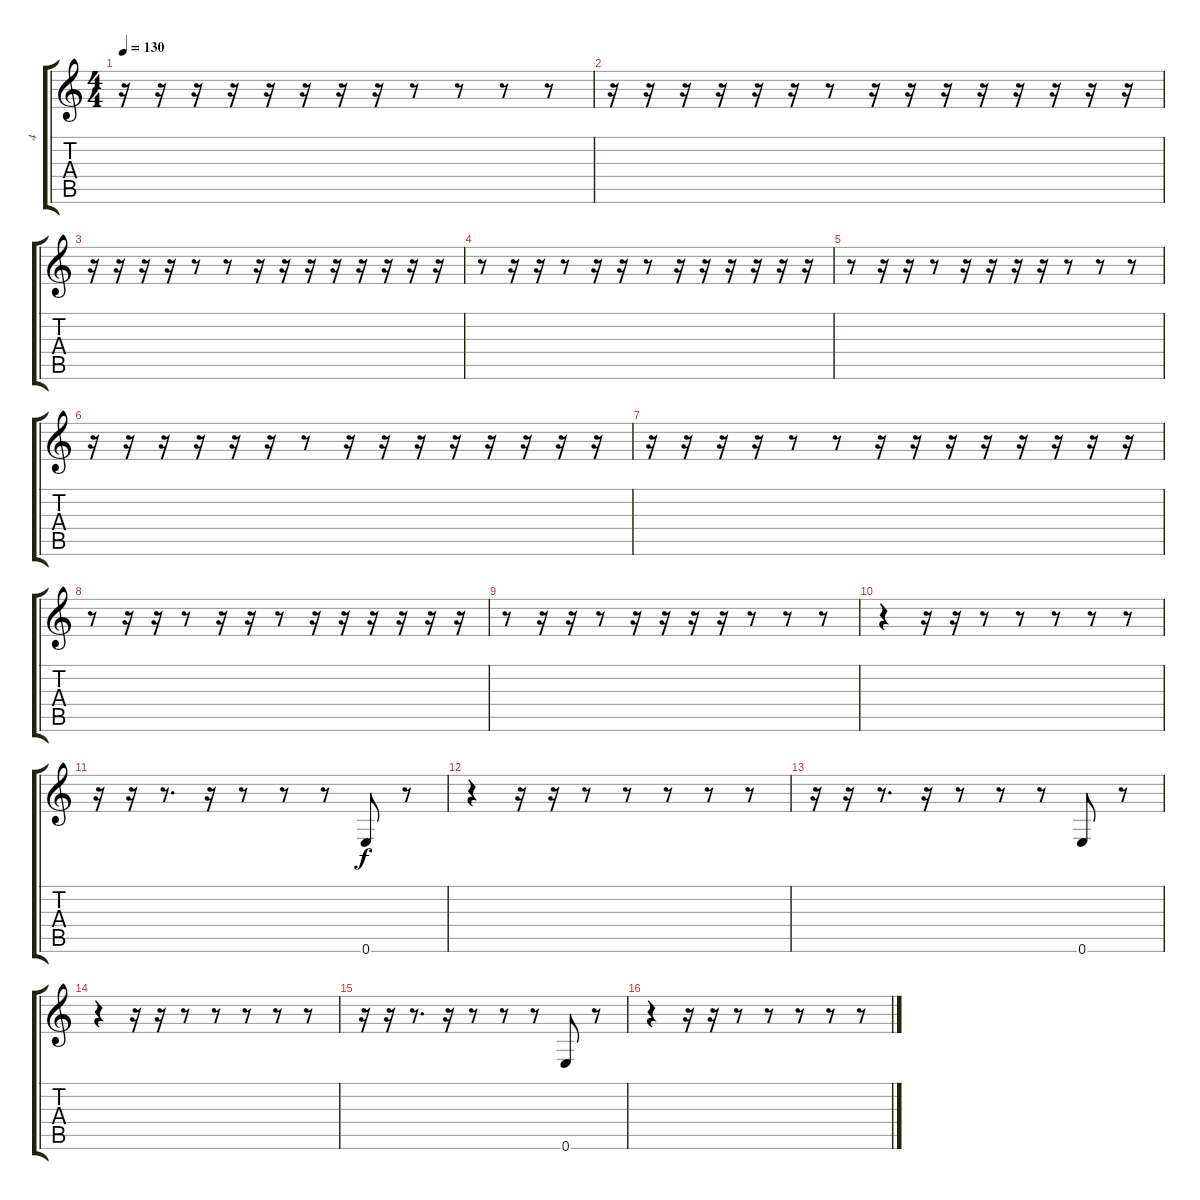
\track ("4" "4") {instrument electricbassfinger}
\staff {score tabs}
\tuning (E4 B3 G3 D3 A2 E2) {hide}
\ts (4 4)
\tempo 130
\clef g2
\ks c
r.16{dy f} r.16 r.16 r.16 r.16 r.16 r.16 r.16 r.8 r.8 r.8 r.8 |
r.16 r.16 r.16 r.16 r.16 r.16 r.8 r.16 r.16 r.16 r.16 r.16 r.16 r.16 r.16 |
r.16 r.16 r.16 r.16 r.8 r.8 r.16 r.16 r.16 r.16 r.16 r.16 r.16 r.16 |
r.8 r.16 r.16 r.8 r.16 r.16 r.8 r.16 r.16 r.16 r.16 r.16 r.16 |
r.8 r.16 r.16 r.8 r.16 r.16 r.16 r.16 r.8 r.8 r.8 |
r.16 r.16 r.16 r.16 r.16 r.16 r.8 r.16 r.16 r.16 r.16 r.16 r.16 r.16 r.16 |
r.16 r.16 r.16 r.16 r.8 r.8 r.16 r.16 r.16 r.16 r.16 r.16 r.16 r.16 |
r.8 r.16 r.16 r.8 r.16 r.16 r.8 r.16 r.16 r.16 r.16 r.16 r.16 |
r.8 r.16 r.16 r.8 r.16 r.16 r.16 r.16 r.8 r.8 r.8 |
r.4 r.16 r.16 r.8 r.8 r.8 r.8 r.8 |
r.16 r.16 r.8{d} r.16 r.8 r.8 r.8 0.6.8 r.8 |
r.4 r.16 r.16 r.8 r.8 r.8 r.8 r.8 |
r.16 r.16 r.8{d} r.16 r.8 r.8 r.8 0.6.8 r.8 |
r.4 r.16 r.16 r.8 r.8 r.8 r.8 r.8 |
r.16 r.16 r.8{d} r.16 r.8 r.8 r.8 0.6.8 r.8 |
r.4 r.16 r.16 r.8 r.8 r.8 r.8 r.8
